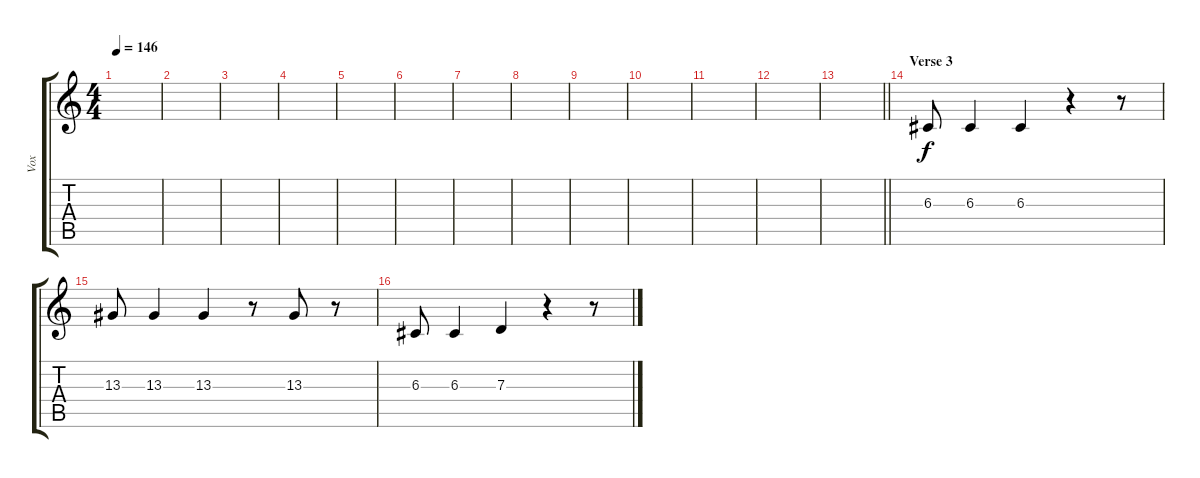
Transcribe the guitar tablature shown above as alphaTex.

\track ("Vox" "Vox") {instrument trumpet}
\staff {score tabs}
\tuning (E4 B3 G3 D3 A2 E2) {hide}
\ts (4 4)
\tempo 146
\clef g2
\ks c
|
|
|
|
|
|
|
|
|
|
|
|
\barLineRight lightlight
|
\section ("" "Verse 3")
6.3.8{instrument trumpet} 6.3.4 6.3.4 r.4 r.8 |
13.3.8 13.3.4 13.3.4 r.8 13.3.8 r.8 |
6.3.8 6.3.4 7.3.4 r.4 r.8
